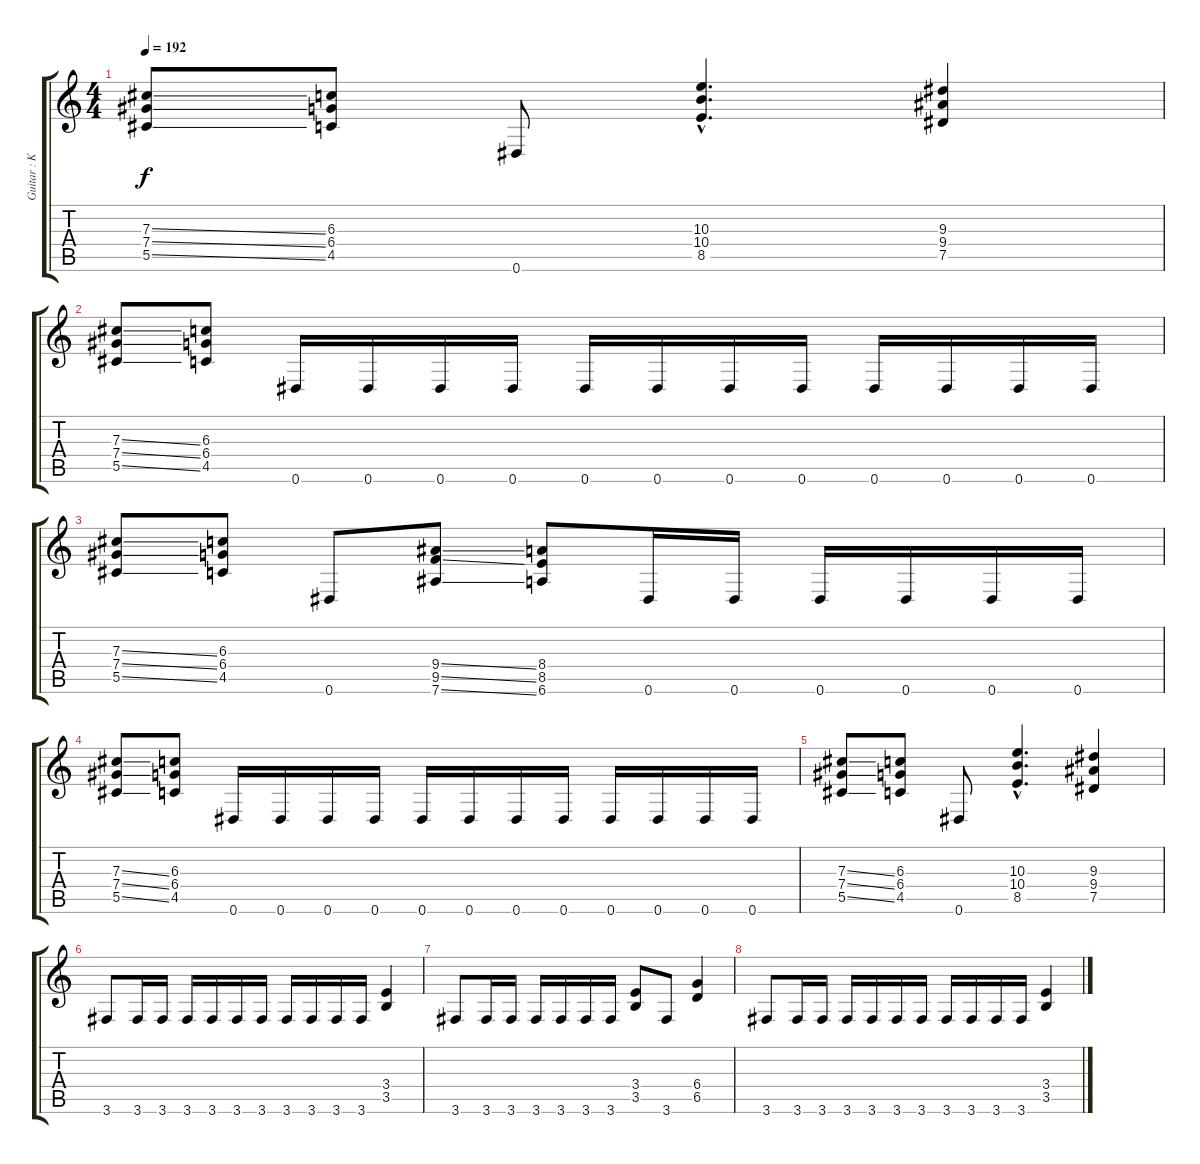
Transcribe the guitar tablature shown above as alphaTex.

\track ("Guitar : King" "Guitar : K") {instrument distortionguitar}
\staff {score tabs}
\tuning (Eb4 Bb3 Gb3 Db3 Ab2 Eb2) {hide}
\ts (4 4)
\tempo 192
\clef g2
\ks c
(7.3{ss} 7.4{ss} 5.5{ss}).8{dy f} (6.3 6.4 4.5).8 0.6.8 (10.3{hac} 10.4{hac} 8.5{hac}).4{d} (9.3 9.4 7.5).4 |
(7.3{ss} 7.4{ss} 5.5{ss}).8 (6.3 6.4 4.5).8 0.6.16 0.6.16 0.6.16 0.6.16 0.6.16 0.6.16 0.6.16 0.6.16 0.6.16 0.6.16 0.6.16 0.6.16 |
(7.3{ss} 7.4{ss} 5.5{ss}).8 (6.3 6.4 4.5).8 0.6.8 (9.4{ss} 9.5{ss} 7.6{ss}).8 (8.4 8.5 6.6).8 0.6.16 0.6.16 0.6.16 0.6.16 0.6.16 0.6.16 |
(7.3{ss} 7.4{ss} 5.5{ss}).8 (6.3 6.4 4.5).8 0.6.16 0.6.16 0.6.16 0.6.16 0.6.16 0.6.16 0.6.16 0.6.16 0.6.16 0.6.16 0.6.16 0.6.16 |
(7.3{ss} 7.4{ss} 5.5{ss}).8 (6.3 6.4 4.5).8 0.6.8 (10.3{hac} 10.4{hac} 8.5{hac}).4{d} (9.3 9.4 7.5).4 |
3.6.8 3.6.16 3.6.16 3.6.16 3.6.16 3.6.16 3.6.16 3.6.16 3.6.16 3.6.16 3.6.16 (3.4 3.5).4 |
3.6.8 3.6.16 3.6.16 3.6.16 3.6.16 3.6.16 3.6.16 (3.4 3.5).8 3.6.8 (6.4 6.5).4 |
3.6.8 3.6.16 3.6.16 3.6.16 3.6.16 3.6.16 3.6.16 3.6.16 3.6.16 3.6.16 3.6.16 (3.4 3.5).4
